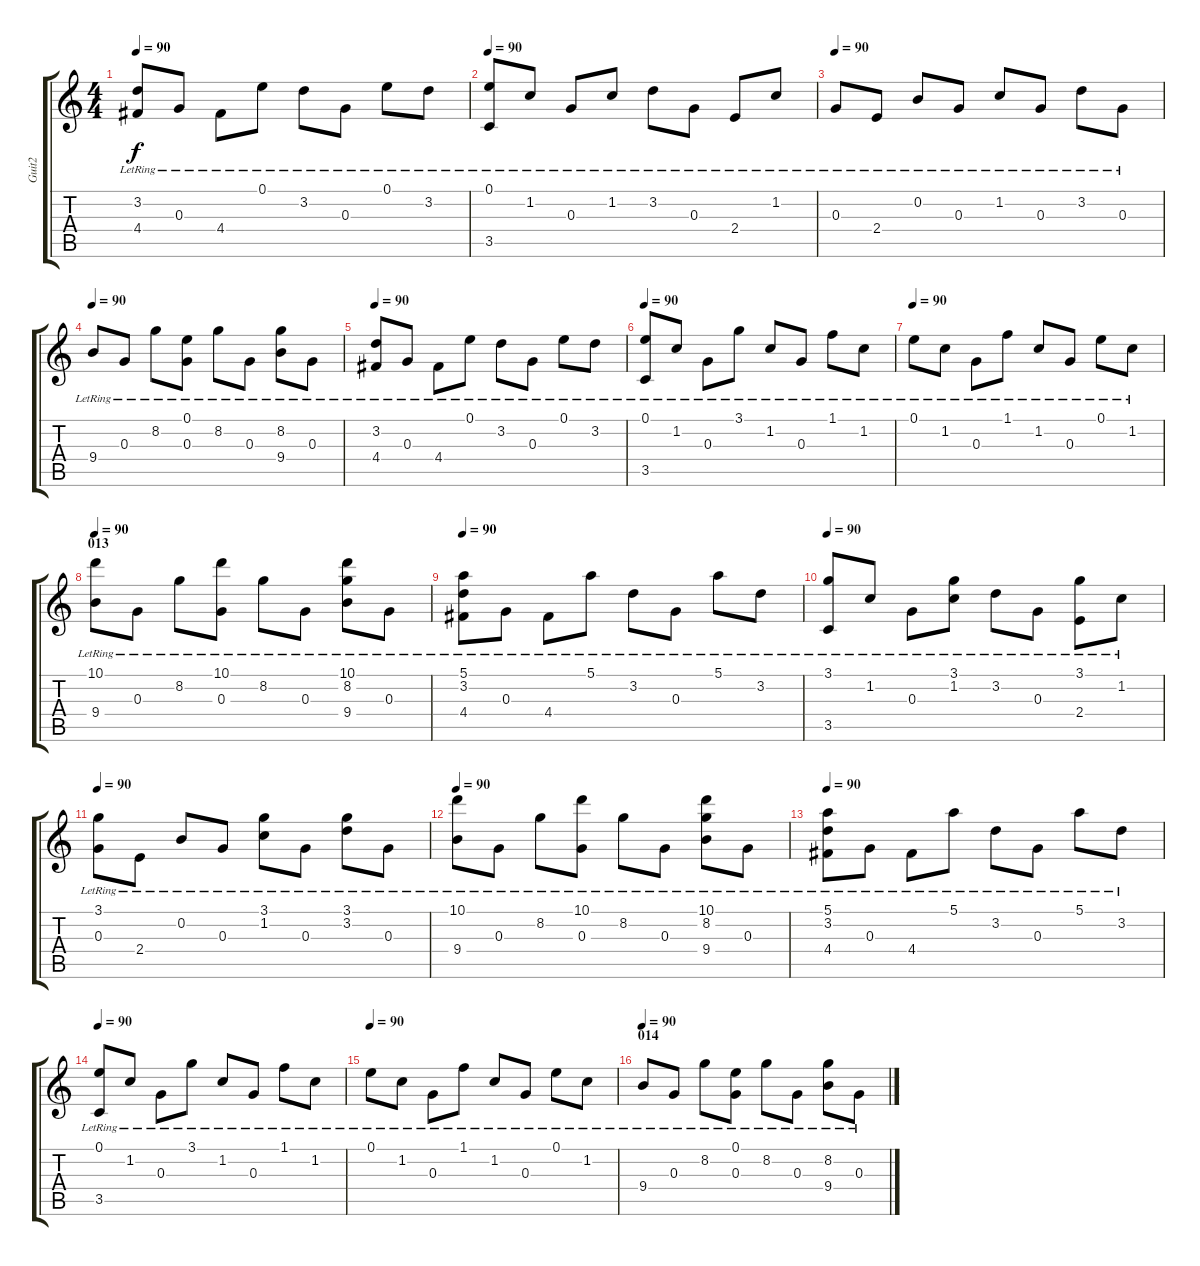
\track ("Guit2" "Guit2") {instrument acousticguitarsteel}
\staff {score tabs}
\tuning (E4 B3 G3 D3 A2 E2) {hide}
\ts (4 4)
\tempo 90
\clef g2
\ks c
(3.2{lr} 4.4{lr}).8{dy f} 0.3{lr}.8 4.4{lr}.8 0.1{lr}.8 3.2{lr}.8 0.3{lr}.8 0.1{lr}.8 3.2{lr}.8 |
\tempo 90
(0.1{lr} 3.5{lr}).8 1.2{lr}.8 0.3{lr}.8 1.2{lr}.8 3.2{lr}.8 0.3{lr}.8 2.4{lr}.8 1.2{lr}.8 |
\tempo 90
0.3{lr}.8 2.4{lr}.8 0.2{lr}.8 0.3{lr}.8 1.2{lr}.8 0.3{lr}.8 3.2{lr}.8 0.3{lr}.8 |
\tempo 90
9.4{lr}.8 0.3{lr}.8 8.2{lr}.8 (0.1{lr} 0.3{lr}).8 8.2{lr}.8 0.3{lr}.8 (8.2{lr} 9.4{lr}).8 0.3{lr}.8 |
\tempo 90
(3.2{lr} 4.4{lr}).8 0.3{lr}.8 4.4{lr}.8 0.1{lr}.8 3.2{lr}.8 0.3{lr}.8 0.1{lr}.8 3.2{lr}.8 |
\tempo 90
(0.1{lr} 3.5{lr}).8 1.2{lr}.8 0.3{lr}.8 3.1{lr}.8 1.2{lr}.8 0.3{lr}.8 1.1{lr}.8 1.2{lr}.8 |
\tempo 90
0.1{lr}.8 1.2{lr}.8 0.3{lr}.8 1.1{lr}.8 1.2{lr}.8 0.3{lr}.8 0.1{lr}.8 1.2{lr}.8 |
\section ("" "013")
\tempo 90
(10.1{lr} 9.4{lr}).8 0.3{lr}.8 8.2{lr}.8 (10.1{lr} 0.3{lr}).8 8.2{lr}.8 0.3{lr}.8 (10.1{lr} 8.2{lr} 9.4{lr}).8 0.3{lr}.8 |
\tempo 90
(5.1{lr} 3.2{lr} 4.4{lr}).8 0.3{lr}.8 4.4{lr}.8 5.1{lr}.8 3.2{lr}.8 0.3{lr}.8 5.1{lr}.8 3.2{lr}.8 |
\tempo 90
(3.1{lr} 3.5{lr}).8 1.2{lr}.8 0.3{lr}.8 (3.1{lr} 1.2{lr}).8 3.2{lr}.8 0.3{lr}.8 (3.1{lr} 2.4{lr}).8 1.2{lr}.8 |
\tempo 90
(3.1{lr} 0.3{lr}).8 2.4{lr}.8 0.2{lr}.8 0.3{lr}.8 (3.1{lr} 1.2{lr}).8 0.3{lr}.8 (3.1{lr} 3.2{lr}).8 0.3{lr}.8 |
\tempo 90
(10.1{lr} 9.4{lr}).8 0.3{lr}.8 8.2{lr}.8 (10.1{lr} 0.3{lr}).8 8.2{lr}.8 0.3{lr}.8 (10.1{lr} 8.2{lr} 9.4{lr}).8 0.3{lr}.8 |
\tempo 90
(5.1{lr} 3.2{lr} 4.4{lr}).8 0.3{lr}.8 4.4{lr}.8 5.1{lr}.8 3.2{lr}.8 0.3{lr}.8 5.1{lr}.8 3.2{lr}.8 |
\tempo 90
(0.1{lr} 3.5{lr}).8 1.2{lr}.8 0.3{lr}.8 3.1{lr}.8 1.2{lr}.8 0.3{lr}.8 1.1{lr}.8 1.2{lr}.8 |
\tempo 90
0.1{lr}.8 1.2{lr}.8 0.3{lr}.8 1.1{lr}.8 1.2{lr}.8 0.3{lr}.8 0.1{lr}.8 1.2{lr}.8 |
\section ("" "014")
\tempo 90
9.4{lr}.8 0.3{lr}.8 8.2{lr}.8 (0.1{lr} 0.3{lr}).8 8.2{lr}.8 0.3{lr}.8 (8.2{lr} 9.4{lr}).8 0.3{lr}.8
